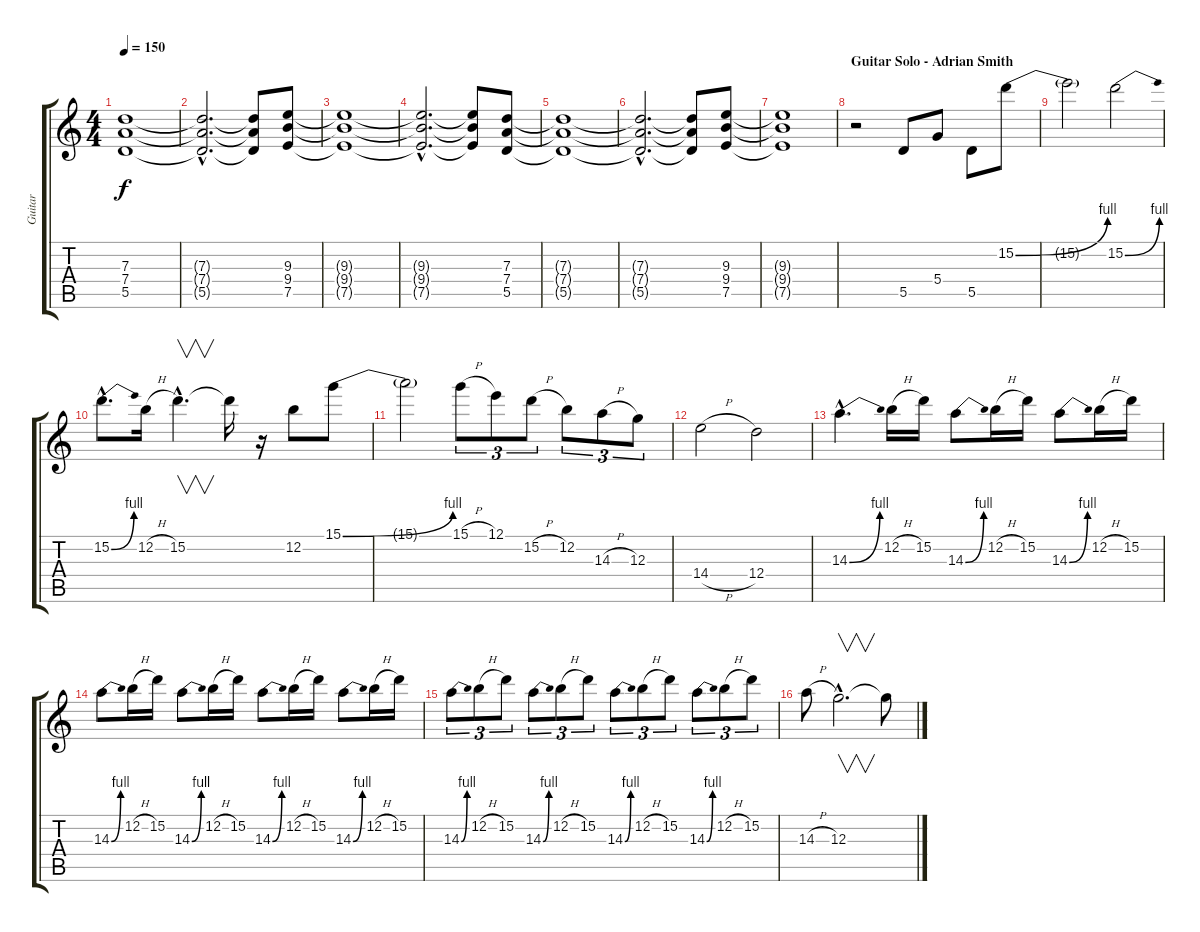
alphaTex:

\track ("Guitar " "Guitar ") {instrument distortionguitar}
\staff {score tabs}
\tuning (E4 B3 G3 D3 A2 E2) {hide}
\ts (4 4)
\tempo 150
\clef g2
\ks c
(7.3{t} 7.4{t} 5.5{t}).1{dy f} |
(7.3{hac t} 7.4{hac t} 5.5{hac t}).2{d} (7.3{t} 7.4{t} 5.5{t}).8 (9.3 9.4 7.5).8 |
(9.3{t} 9.4{t} 7.5{t}).1 |
(9.3{hac t} 9.4{hac t} 7.5{hac t}).2{d} (9.3{t} 9.4{t} 7.5{t}).8 (7.3 7.4 5.5).8 |
(7.3{t} 7.4{t} 5.5{t}).1 |
(7.3{hac t} 7.4{hac t} 5.5{hac t}).2{d} (7.3{t} 7.4{t} 5.5{t}).8 (9.3 9.4 7.5).8 |
(9.3{t} 9.4{t} 7.5{t}).1 |
\section ("" "Guitar Solo - Adrian Smith")
r.2 5.5.8 5.4.8 5.5.8 15.2{be (bend 0 0 60 4)}.8 |
15.2{t}.2 15.2{be (bend 0 0 60 4)}.2 |
15.2{be (bend 0 0 60 4) hac}.8{d} 12.2{h}.16 15.2{hac}.4{v d} 15.2{t}.16 r.16 12.2.8 15.1{be (bend 0 0 60 4)}.8 |
15.1{t}.2 15.1{h}.8{tu (3 2)} 12.1.8{tu (3 2)} 15.2{h}.8{tu (3 2)} 12.2.8{tu (3 2)} 14.3{h}.8{tu (3 2)} 12.3.8{tu (3 2)} |
14.4{h}.2 12.4.2 |
14.3{be (bend 0 0 60 4) hac}.4{d} 12.2{h}.16 15.2.16 14.3{be (bend 0 0 60 4)}.8 12.2{h}.16 15.2.16 14.3{be (bend 0 0 60 4)}.8 12.2{h}.16 15.2.16 |
14.3{be (bend 0 0 60 4)}.8 12.2{h}.16 15.2.16 14.3{be (bend 0 0 60 4)}.8 12.2{h}.16 15.2.16 14.3{be (bend 0 0 60 4)}.8 12.2{h}.16 15.2.16 14.3{be (bend 0 0 60 4)}.8 12.2{h}.16 15.2.16 |
14.3{be (bend 0 0 60 4)}.8{tu (3 2)} 12.2{h}.8{tu (3 2)} 15.2.8{tu (3 2)} 14.3{be (bend 0 0 60 4)}.8{tu (3 2)} 12.2{h}.8{tu (3 2)} 15.2.8{tu (3 2)} 14.3{be (bend 0 0 60 4)}.8{tu (3 2)} 12.2{h}.8{tu (3 2)} 15.2.8{tu (3 2)} 14.3{be (bend 0 0 60 4)}.8{tu (3 2)} 12.2{h}.8{tu (3 2)} 15.2.8{tu (3 2)} |
14.3{h}.8 12.3{hac}.2{v d} 12.3{t}.8
